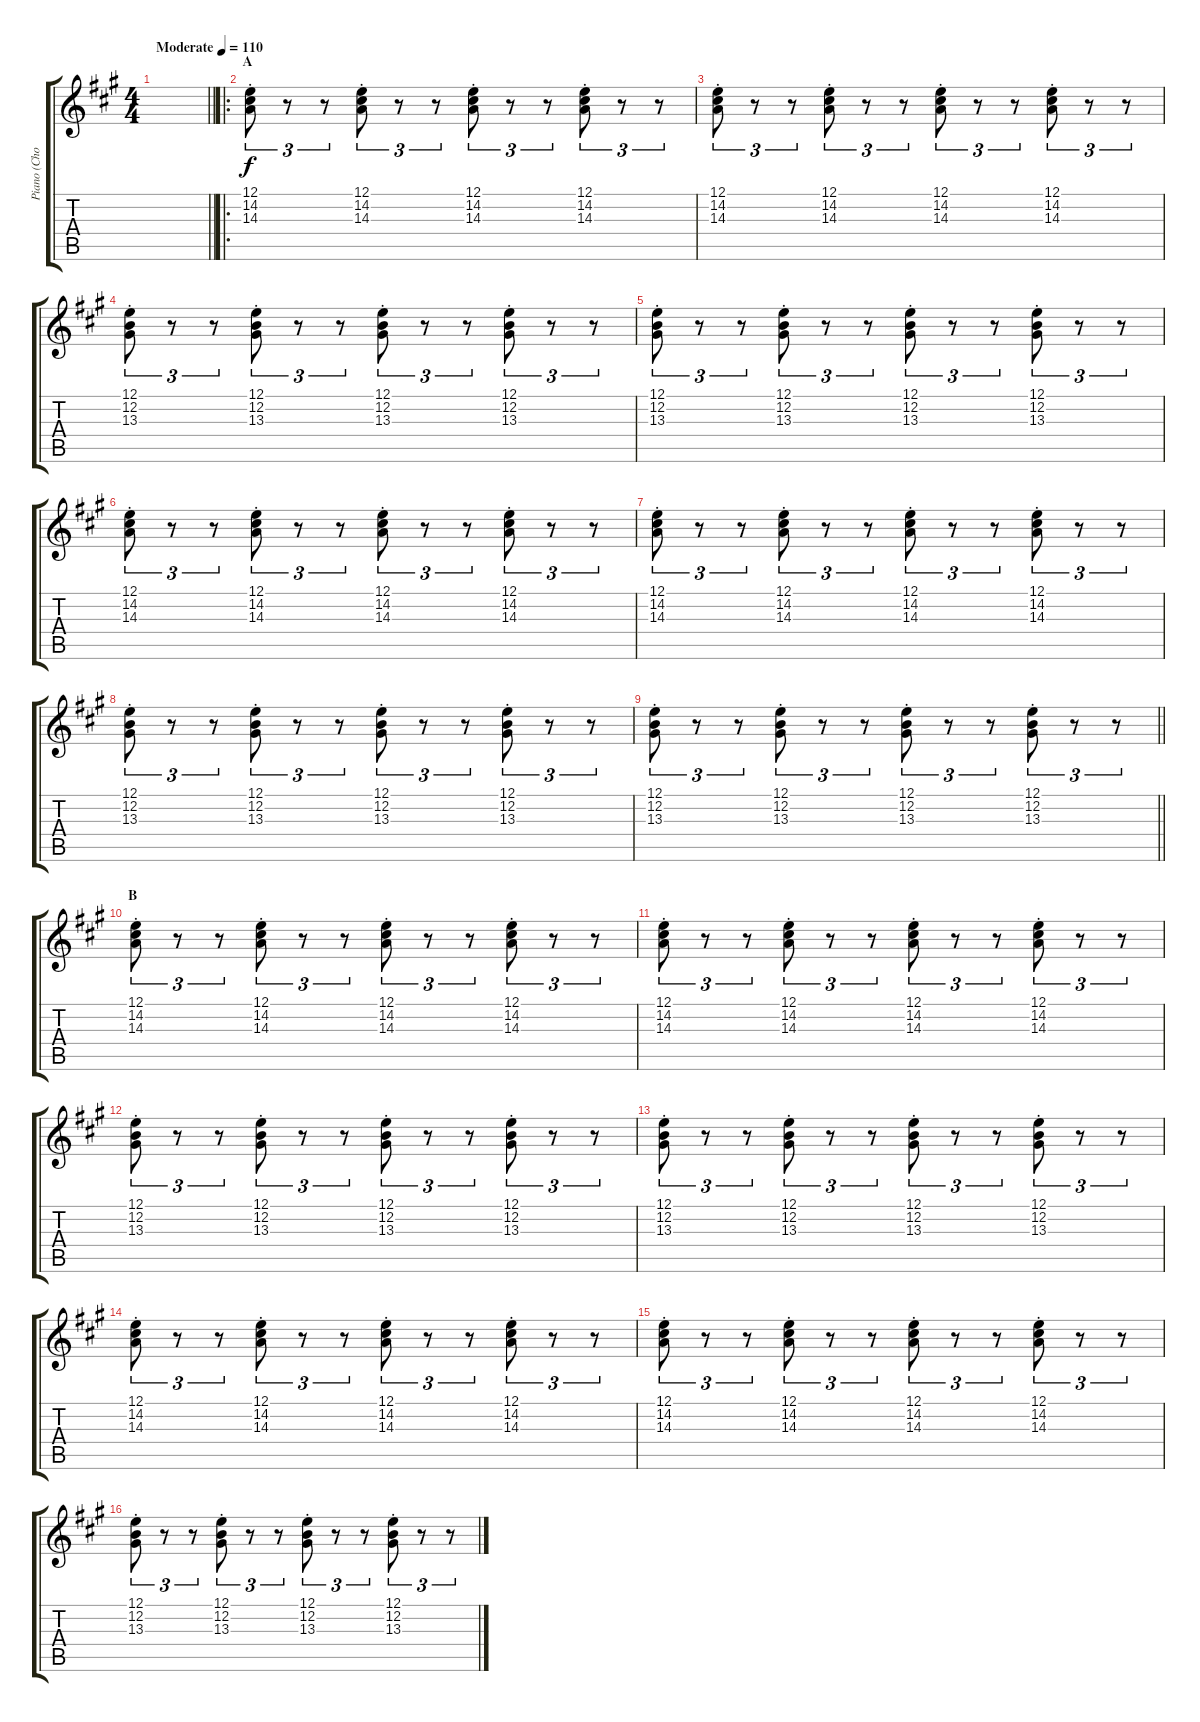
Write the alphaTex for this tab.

\track ("Piano (Chords)" "Piano (Cho") {instrument acousticgrandpiano}
\staff {score tabs}
\tuning (E4 B3 G3 D3 A2 E2) {hide}
\ts (4 4)
\tempo (110 "Moderate")
\clef g2
\barLineRight lightlight
\ks a
|
\ro
\section ("" "A")
(12.1{st} 14.2{st} 14.3{st}).8{tu (3 2)} r.8{tu (3 2)} r.8{tu (3 2)} (12.1{st} 14.2{st} 14.3{st}).8{tu (3 2)} r.8{tu (3 2)} r.8{tu (3 2)} (12.1{st} 14.2{st} 14.3{st}).8{tu (3 2)} r.8{tu (3 2)} r.8{tu (3 2)} (12.1{st} 14.2{st} 14.3{st}).8{tu (3 2)} r.8{tu (3 2)} r.8{tu (3 2)} |
(12.1{st} 14.2{st} 14.3{st}).8{tu (3 2)} r.8{tu (3 2)} r.8{tu (3 2)} (12.1{st} 14.2{st} 14.3{st}).8{tu (3 2)} r.8{tu (3 2)} r.8{tu (3 2)} (12.1{st} 14.2{st} 14.3{st}).8{tu (3 2)} r.8{tu (3 2)} r.8{tu (3 2)} (12.1{st} 14.2{st} 14.3{st}).8{tu (3 2)} r.8{tu (3 2)} r.8{tu (3 2)} |
(12.1{st} 12.2{st} 13.3{st}).8{tu (3 2)} r.8{tu (3 2)} r.8{tu (3 2)} (12.1{st} 12.2{st} 13.3{st}).8{tu (3 2)} r.8{tu (3 2)} r.8{tu (3 2)} (12.1{st} 12.2{st} 13.3{st}).8{tu (3 2)} r.8{tu (3 2)} r.8{tu (3 2)} (12.1{st} 12.2{st} 13.3{st}).8{tu (3 2)} r.8{tu (3 2)} r.8{tu (3 2)} |
(12.1{st} 12.2{st} 13.3{st}).8{tu (3 2)} r.8{tu (3 2)} r.8{tu (3 2)} (12.1{st} 12.2{st} 13.3{st}).8{tu (3 2)} r.8{tu (3 2)} r.8{tu (3 2)} (12.1{st} 12.2{st} 13.3{st}).8{tu (3 2)} r.8{tu (3 2)} r.8{tu (3 2)} (12.1{st} 12.2{st} 13.3{st}).8{tu (3 2)} r.8{tu (3 2)} r.8{tu (3 2)} |
(12.1{st} 14.2{st} 14.3{st}).8{tu (3 2)} r.8{tu (3 2)} r.8{tu (3 2)} (12.1{st} 14.2{st} 14.3{st}).8{tu (3 2)} r.8{tu (3 2)} r.8{tu (3 2)} (12.1{st} 14.2{st} 14.3{st}).8{tu (3 2)} r.8{tu (3 2)} r.8{tu (3 2)} (12.1{st} 14.2{st} 14.3{st}).8{tu (3 2)} r.8{tu (3 2)} r.8{tu (3 2)} |
(12.1{st} 14.2{st} 14.3{st}).8{tu (3 2)} r.8{tu (3 2)} r.8{tu (3 2)} (12.1{st} 14.2{st} 14.3{st}).8{tu (3 2)} r.8{tu (3 2)} r.8{tu (3 2)} (12.1{st} 14.2{st} 14.3{st}).8{tu (3 2)} r.8{tu (3 2)} r.8{tu (3 2)} (12.1{st} 14.2{st} 14.3{st}).8{tu (3 2)} r.8{tu (3 2)} r.8{tu (3 2)} |
(12.1{st} 12.2{st} 13.3{st}).8{tu (3 2)} r.8{tu (3 2)} r.8{tu (3 2)} (12.1{st} 12.2{st} 13.3{st}).8{tu (3 2)} r.8{tu (3 2)} r.8{tu (3 2)} (12.1{st} 12.2{st} 13.3{st}).8{tu (3 2)} r.8{tu (3 2)} r.8{tu (3 2)} (12.1{st} 12.2{st} 13.3{st}).8{tu (3 2)} r.8{tu (3 2)} r.8{tu (3 2)} |
\barLineRight lightlight
(12.1{st} 12.2{st} 13.3{st}).8{tu (3 2)} r.8{tu (3 2)} r.8{tu (3 2)} (12.1{st} 12.2{st} 13.3{st}).8{tu (3 2)} r.8{tu (3 2)} r.8{tu (3 2)} (12.1{st} 12.2{st} 13.3{st}).8{tu (3 2)} r.8{tu (3 2)} r.8{tu (3 2)} (12.1{st} 12.2{st} 13.3{st}).8{tu (3 2)} r.8{tu (3 2)} r.8{tu (3 2)} |
\section ("" "B")
(12.1{st} 14.2{st} 14.3{st}).8{tu (3 2)} r.8{tu (3 2)} r.8{tu (3 2)} (12.1{st} 14.2{st} 14.3{st}).8{tu (3 2)} r.8{tu (3 2)} r.8{tu (3 2)} (12.1{st} 14.2{st} 14.3{st}).8{tu (3 2)} r.8{tu (3 2)} r.8{tu (3 2)} (12.1{st} 14.2{st} 14.3{st}).8{tu (3 2)} r.8{tu (3 2)} r.8{tu (3 2)} |
(12.1{st} 14.2{st} 14.3{st}).8{tu (3 2)} r.8{tu (3 2)} r.8{tu (3 2)} (12.1{st} 14.2{st} 14.3{st}).8{tu (3 2)} r.8{tu (3 2)} r.8{tu (3 2)} (12.1{st} 14.2{st} 14.3{st}).8{tu (3 2)} r.8{tu (3 2)} r.8{tu (3 2)} (12.1{st} 14.2{st} 14.3{st}).8{tu (3 2)} r.8{tu (3 2)} r.8{tu (3 2)} |
(12.1{st} 12.2{st} 13.3{st}).8{tu (3 2)} r.8{tu (3 2)} r.8{tu (3 2)} (12.1{st} 12.2{st} 13.3{st}).8{tu (3 2)} r.8{tu (3 2)} r.8{tu (3 2)} (12.1{st} 12.2{st} 13.3{st}).8{tu (3 2)} r.8{tu (3 2)} r.8{tu (3 2)} (12.1{st} 12.2{st} 13.3{st}).8{tu (3 2)} r.8{tu (3 2)} r.8{tu (3 2)} |
(12.1{st} 12.2{st} 13.3{st}).8{tu (3 2)} r.8{tu (3 2)} r.8{tu (3 2)} (12.1{st} 12.2{st} 13.3{st}).8{tu (3 2)} r.8{tu (3 2)} r.8{tu (3 2)} (12.1{st} 12.2{st} 13.3{st}).8{tu (3 2)} r.8{tu (3 2)} r.8{tu (3 2)} (12.1{st} 12.2{st} 13.3{st}).8{tu (3 2)} r.8{tu (3 2)} r.8{tu (3 2)} |
(12.1{st} 14.2{st} 14.3{st}).8{tu (3 2)} r.8{tu (3 2)} r.8{tu (3 2)} (12.1{st} 14.2{st} 14.3{st}).8{tu (3 2)} r.8{tu (3 2)} r.8{tu (3 2)} (12.1{st} 14.2{st} 14.3{st}).8{tu (3 2)} r.8{tu (3 2)} r.8{tu (3 2)} (12.1{st} 14.2{st} 14.3{st}).8{tu (3 2)} r.8{tu (3 2)} r.8{tu (3 2)} |
(12.1{st} 14.2{st} 14.3{st}).8{tu (3 2)} r.8{tu (3 2)} r.8{tu (3 2)} (12.1{st} 14.2{st} 14.3{st}).8{tu (3 2)} r.8{tu (3 2)} r.8{tu (3 2)} (12.1{st} 14.2{st} 14.3{st}).8{tu (3 2)} r.8{tu (3 2)} r.8{tu (3 2)} (12.1{st} 14.2{st} 14.3{st}).8{tu (3 2)} r.8{tu (3 2)} r.8{tu (3 2)} |
(12.1{st} 12.2{st} 13.3{st}).8{tu (3 2)} r.8{tu (3 2)} r.8{tu (3 2)} (12.1{st} 12.2{st} 13.3{st}).8{tu (3 2)} r.8{tu (3 2)} r.8{tu (3 2)} (12.1{st} 12.2{st} 13.3{st}).8{tu (3 2)} r.8{tu (3 2)} r.8{tu (3 2)} (12.1{st} 12.2{st} 13.3{st}).8{tu (3 2)} r.8{tu (3 2)} r.8{tu (3 2)}
